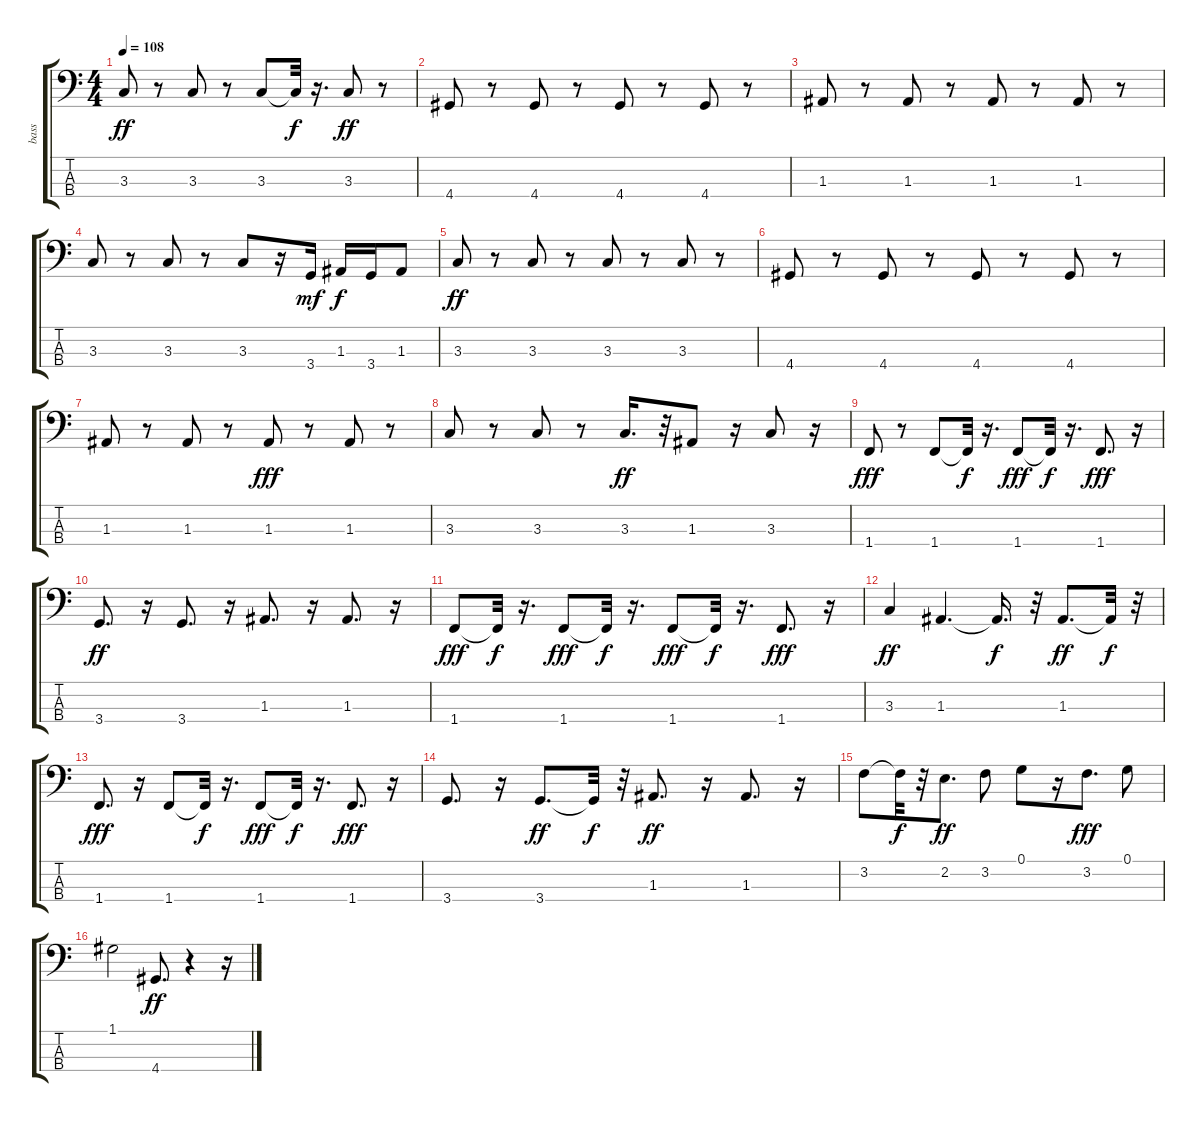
\track ("bass    " "bass    ") {instrument electricbasspick}
\staff {score tabs}
\tuning (G2 D2 A1 E1) {hide}
\ts (4 4)
\tempo 108
\clef f4
\ks c
3.3.8{dy ff} r.8 3.3.8 r.8 3.3.8 3.3{t}.32{dy f} r.16{d} 3.3.8{dy ff} r.8 |
4.4.8 r.8 4.4.8 r.8 4.4.8 r.8 4.4.8 r.8 |
1.3.8 r.8 1.3.8 r.8 1.3.8 r.8 1.3.8 r.8 |
3.3.8 r.8 3.3.8 r.8 3.3.8 r.16 3.4.16{dy mf} 1.3.16{dy f} 3.4.16 1.3.8 |
3.3.8{dy ff} r.8 3.3.8 r.8 3.3.8 r.8 3.3.8 r.8 |
4.4.8 r.8 4.4.8 r.8 4.4.8 r.8 4.4.8 r.8 |
1.3.8 r.8 1.3.8 r.8 1.3.8{dy fff} r.8 1.3.8 r.8 |
3.3.8 r.8 3.3.8 r.8 3.3.16{d dy ff} r.32 1.3.8 r.16 3.3.8 r.16 |
1.4.8{dy fff} r.8 1.4.8 1.4{t}.32{dy f} r.16{d} 1.4.8{dy fff} 1.4{t}.32{dy f} r.16{d} 1.4.8{d dy fff} r.16 |
3.4.8{d dy ff} r.16 3.4.8{d} r.16 1.3.8{d} r.16 1.3.8{d} r.16 |
1.4.8{dy fff} 1.4{t}.32{dy f} r.16{d} 1.4.8{dy fff} 1.4{t}.32{dy f} r.16{d} 1.4.8{dy fff} 1.4{t}.32{dy f} r.16{d} 1.4.8{d dy fff} r.16 |
3.3.4{dy ff} 1.3.4{d} 1.3{t}.16{d dy f} r.32 1.3.8{d dy ff} 1.3{t}.32{dy f} r.32 |
1.4.8{d dy fff} r.16 1.4.8 1.4{t}.32{dy f} r.16{d} 1.4.8{dy fff} 1.4{t}.32{dy f} r.16{d} 1.4.8{d dy fff} r.16 |
3.4.8{d} r.16 3.4.8{d dy ff} 3.4{t}.32{dy f} r.32 1.3.8{d dy ff} r.16 1.3.8{d} r.16 |
3.2.8 3.2{t}.32{dy f} r.32 2.2.8{d dy ff} 3.2.8 0.1.8 r.16 3.2.8{d dy fff} 0.1.8 |
1.1.2 4.4.8{d dy ff} r.4 r.16
